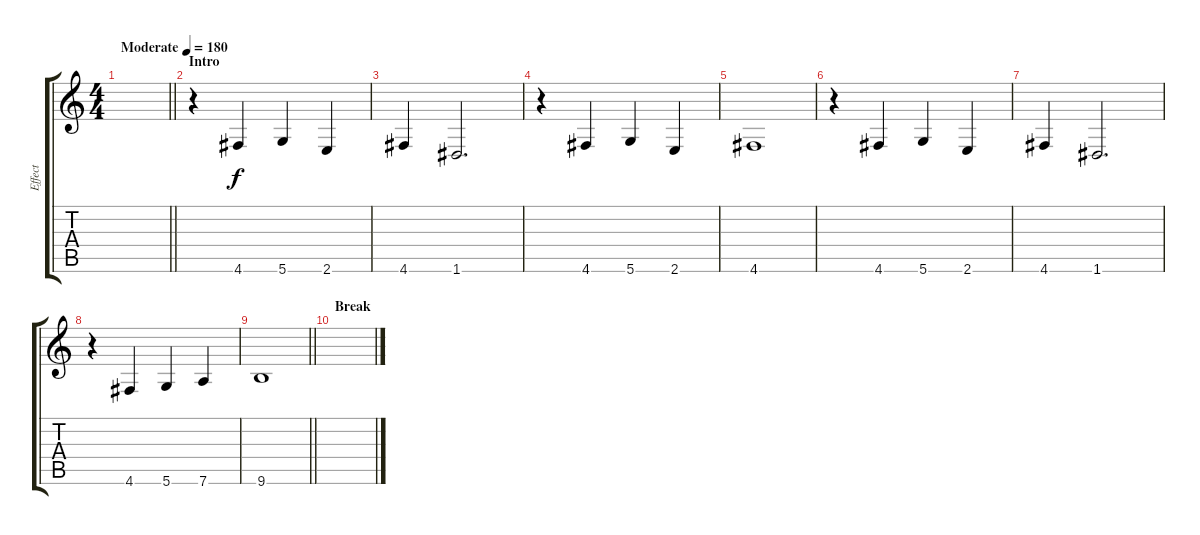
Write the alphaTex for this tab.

\track ("Effect" "Effect") {instrument distortionguitar}
\staff {score tabs}
\tuning (E4 B3 G3 D3 A2 D2) {hide}
\ts (4 4)
\tempo (180 "Moderate")
\clef g2
\barLineRight lightlight
\ks c
|
\section ("" "Intro")
r.4 4.6.4 5.6.4 2.6.4 |
4.6.4 1.6.2{d} |
r.4 4.6.4 5.6.4 2.6.4 |
4.6.1 |
r.4 4.6.4 5.6.4 2.6.4 |
4.6.4 1.6.2{d} |
r.4 4.6.4 5.6.4 7.6.4 |
\barLineRight lightlight
9.6.1 |
\section ("" "Break")
